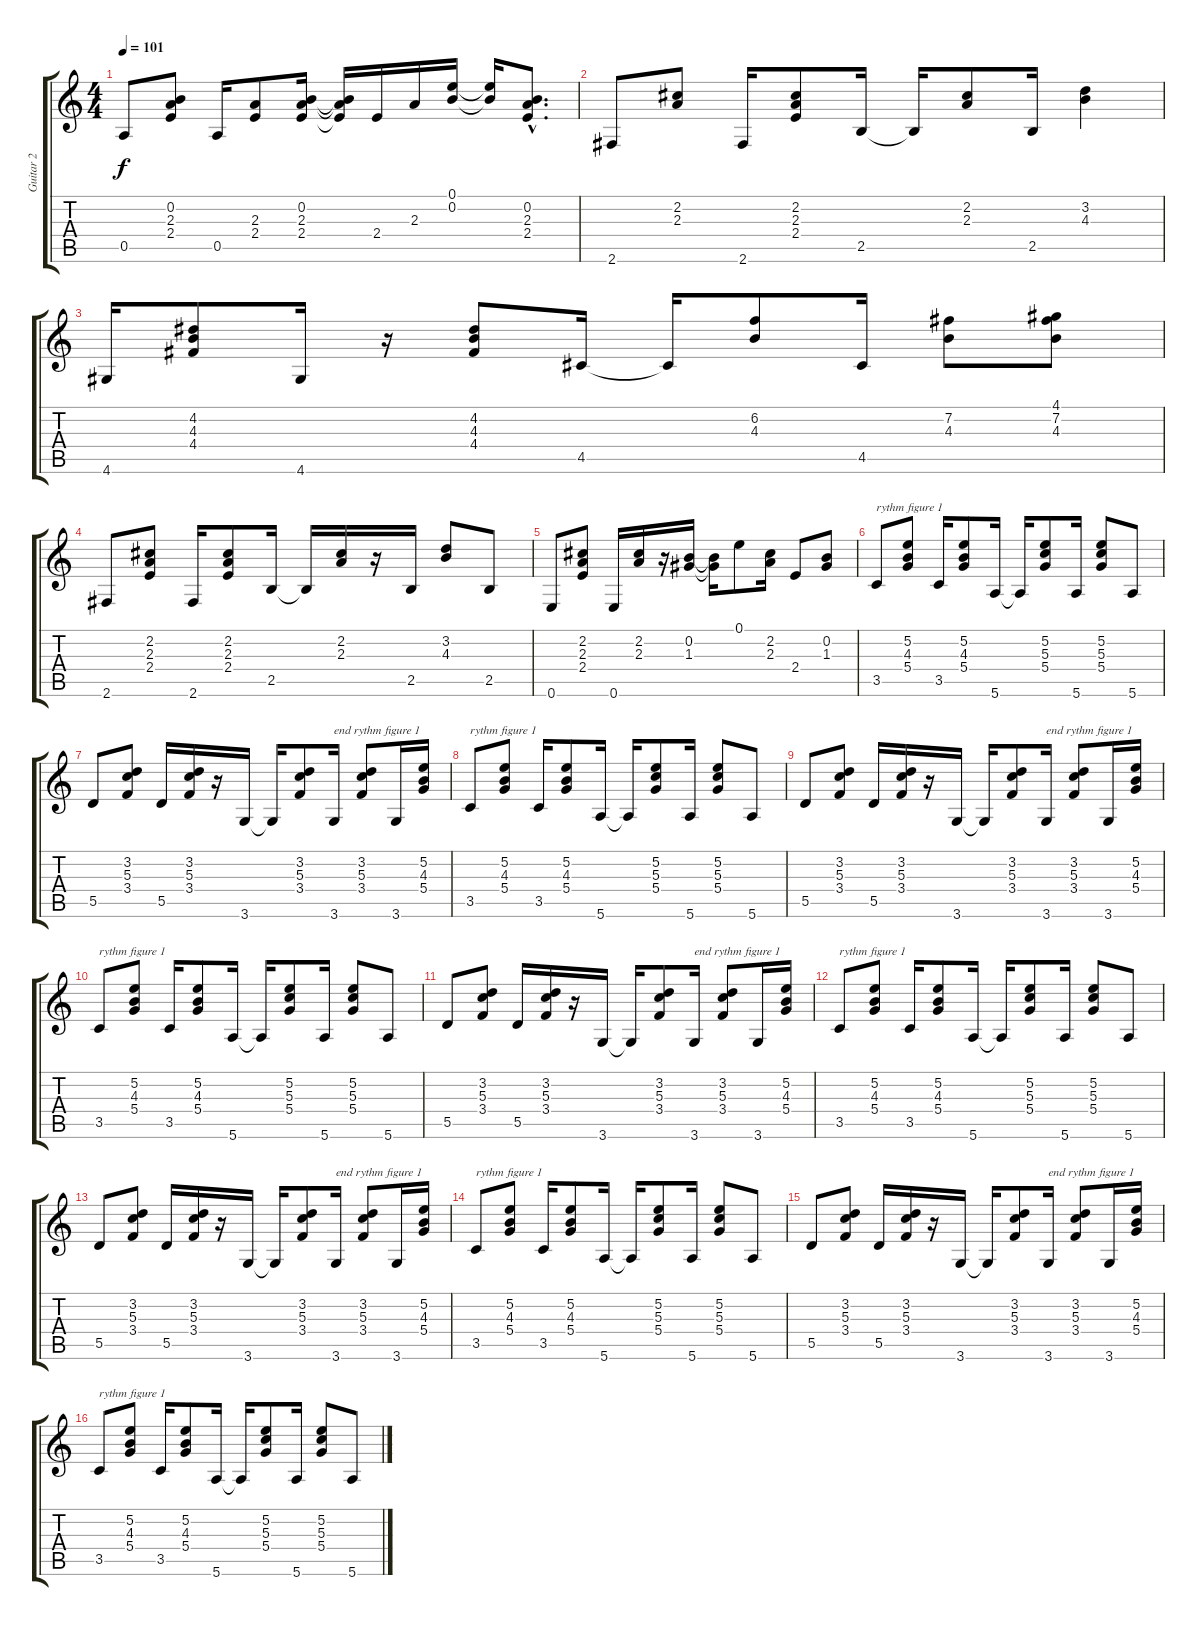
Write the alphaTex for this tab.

\track ("Guitar 2" "Guitar 2") {instrument acousticguitarnylon}
\staff {score tabs}
\tuning (E4 B3 G3 D3 A2 E2) {hide}
\ts (4 4)
\tempo 101
\clef g2
\ks c
0.5.8{dy f} (0.2 2.3 2.4).8 0.5.16 (2.3 2.4).8 (0.2 2.3 2.4).16 (0.2{t} 2.3{t} 2.4{t}).16 2.4.16 2.3.16 (0.1 0.2).16 (0.1{t} 0.2{t}).16 (0.2{hac} 2.3{hac} 2.4{hac}).8{d} |
2.6.8 (2.2 2.3).8 2.6.16 (2.2 2.3 2.4).8 2.5.16 2.5{t}.16 (2.2 2.3).8 2.5.16 (3.2 4.3).4 |
4.6.16 (4.2 4.3 4.4).8 4.6.16 r.16 (4.2 4.3 4.4).8 4.5.16 4.5{t}.16 (6.2 4.3).8 4.5.16 (7.2 4.3).8 (4.1 7.2 4.3).8 |
2.6.8 (2.2 2.3 2.4).8 2.6.16 (2.2 2.3 2.4).8 2.5.16 2.5{t}.16 (2.2 2.3).16 r.16 2.5.16 (3.2 4.3).8 2.5.8 |
0.6.8 (2.2 2.3 2.4).8 0.6.16 (2.2 2.3).16 r.16 (0.2 1.3).16 (0.2{t} 1.3{t}).16 0.1.8 (2.2 2.3).16 2.4.8 (0.2 1.3).8 |
3.5.8{txt "rythm figure 1"} (5.2 4.3 5.4).8 3.5.16 (5.2 4.3 5.4).8 5.6.16 5.6{t}.16 (5.2 5.3 5.4).8 5.6.16 (5.2 5.3 5.4).8 5.6.8 |
5.5.8 (3.2 5.3 3.4).8 5.5.16 (3.2 5.3 3.4).16 r.16 3.6.16 3.6{t}.16 (3.2 5.3 3.4).8 3.6.16{txt "end rythm figure 1"} (3.2 5.3 3.4).8 3.6.16 (5.2 4.3 5.4).16 |
3.5.8{txt "rythm figure 1"} (5.2 4.3 5.4).8 3.5.16 (5.2 4.3 5.4).8 5.6.16 5.6{t}.16 (5.2 5.3 5.4).8 5.6.16 (5.2 5.3 5.4).8 5.6.8 |
5.5.8 (3.2 5.3 3.4).8 5.5.16 (3.2 5.3 3.4).16 r.16 3.6.16 3.6{t}.16 (3.2 5.3 3.4).8 3.6.16{txt "end rythm figure 1"} (3.2 5.3 3.4).8 3.6.16 (5.2 4.3 5.4).16 |
3.5.8{txt "rythm figure 1"} (5.2 4.3 5.4).8 3.5.16 (5.2 4.3 5.4).8 5.6.16 5.6{t}.16 (5.2 5.3 5.4).8 5.6.16 (5.2 5.3 5.4).8 5.6.8 |
5.5.8 (3.2 5.3 3.4).8 5.5.16 (3.2 5.3 3.4).16 r.16 3.6.16 3.6{t}.16 (3.2 5.3 3.4).8 3.6.16{txt "end rythm figure 1"} (3.2 5.3 3.4).8 3.6.16 (5.2 4.3 5.4).16 |
3.5.8{txt "rythm figure 1"} (5.2 4.3 5.4).8 3.5.16 (5.2 4.3 5.4).8 5.6.16 5.6{t}.16 (5.2 5.3 5.4).8 5.6.16 (5.2 5.3 5.4).8 5.6.8 |
5.5.8 (3.2 5.3 3.4).8 5.5.16 (3.2 5.3 3.4).16 r.16 3.6.16 3.6{t}.16 (3.2 5.3 3.4).8 3.6.16{txt "end rythm figure 1"} (3.2 5.3 3.4).8 3.6.16 (5.2 4.3 5.4).16 |
3.5.8{txt "rythm figure 1"} (5.2 4.3 5.4).8 3.5.16 (5.2 4.3 5.4).8 5.6.16 5.6{t}.16 (5.2 5.3 5.4).8 5.6.16 (5.2 5.3 5.4).8 5.6.8 |
5.5.8 (3.2 5.3 3.4).8 5.5.16 (3.2 5.3 3.4).16 r.16 3.6.16 3.6{t}.16 (3.2 5.3 3.4).8 3.6.16{txt "end rythm figure 1"} (3.2 5.3 3.4).8 3.6.16 (5.2 4.3 5.4).16 |
3.5.8{txt "rythm figure 1"} (5.2 4.3 5.4).8 3.5.16 (5.2 4.3 5.4).8 5.6.16 5.6{t}.16 (5.2 5.3 5.4).8 5.6.16 (5.2 5.3 5.4).8 5.6.8
